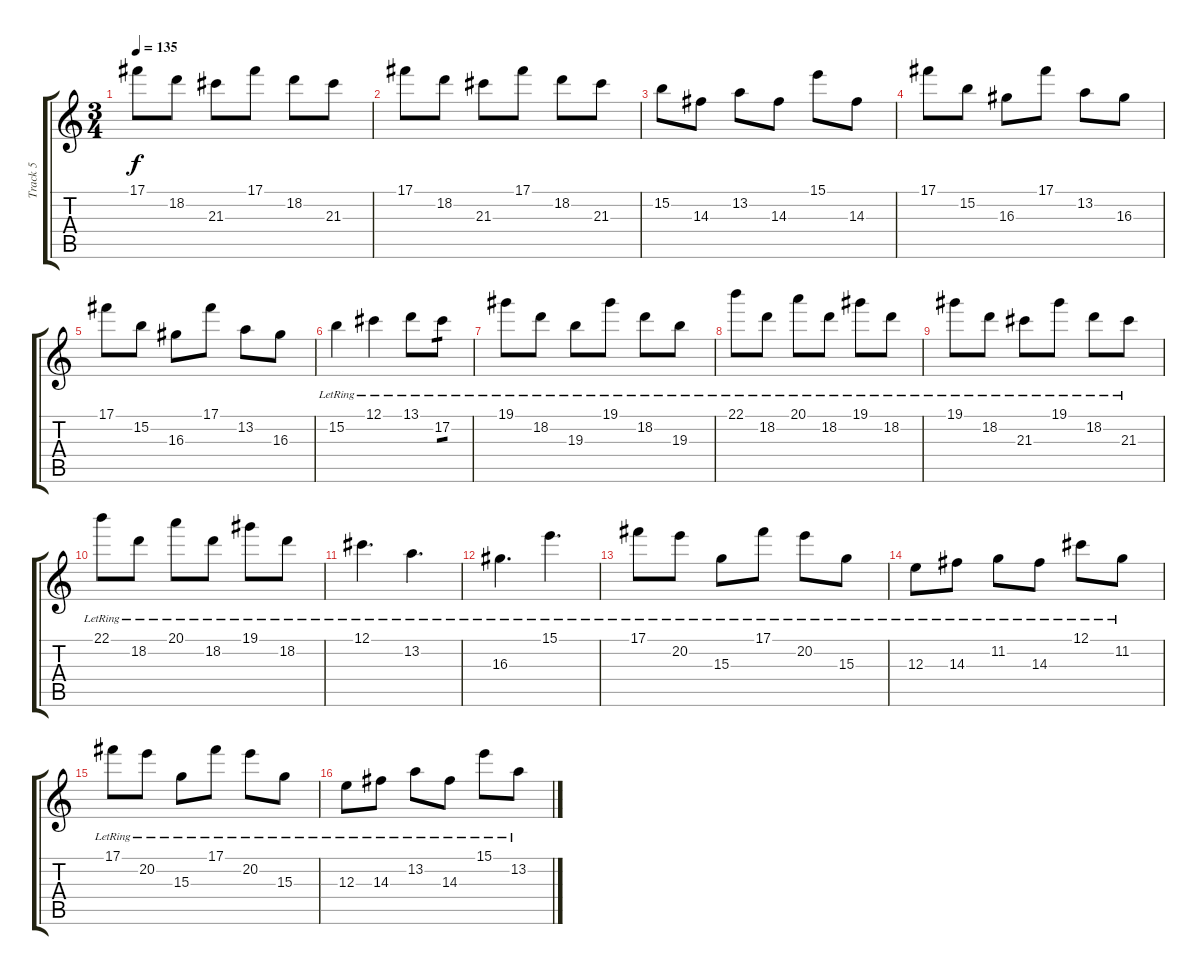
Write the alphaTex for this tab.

\track ("Track 5" "Track 5") {instrument distortionguitar}
\staff {score tabs}
\tuning (Db4 Ab3 E3 B2 Gb2 Db2) {hide}
\ts (3 4)
\tempo 135
\clef g2
\ks c
17.1.8{dy f} 18.2.8 21.3.8 17.1.8 18.2.8 21.3.8 |
17.1.8 18.2.8 21.3.8 17.1.8 18.2.8 21.3.8 |
15.2.8 14.3.8 13.2.8 14.3.8 15.1.8 14.3.8 |
17.1.8 15.2.8 16.3.8 17.1.8 13.2.8 16.3.8 |
17.1.8 15.2.8 16.3.8 17.1.8 13.2.8 16.3.8 |
15.2{lr}.4 12.1{lr}.4 13.1{lr}.8 17.2{lr}.8{tp 1} |
19.1{lr}.8 18.2{lr}.8 19.3{lr}.8 19.1{lr}.8 18.2{lr}.8 19.3{lr}.8 |
22.1{lr}.8 18.2{lr}.8 20.1{lr}.8 18.2{lr}.8 19.1{lr}.8 18.2{lr}.8 |
19.1{lr}.8 18.2{lr}.8 21.3{lr}.8 19.1{lr}.8 18.2{lr}.8 21.3{lr}.8 |
22.1{lr}.8 18.2{lr}.8 20.1{lr}.8 18.2{lr}.8 19.1{lr}.8 18.2{lr}.8 |
12.1{lr}.4{d} 13.2{lr}.4{d} |
16.3{lr}.4{d} 15.1{lr}.4{d} |
17.1{lr}.8 20.2{lr}.8 15.3{lr}.8 17.1{lr}.8 20.2{lr}.8 15.3{lr}.8 |
12.3{lr}.8 14.3{lr}.8 11.2{lr}.8 14.3{lr}.8 12.1{lr}.8 11.2{lr}.8 |
17.1{lr}.8 20.2{lr}.8 15.3{lr}.8 17.1{lr}.8 20.2{lr}.8 15.3{lr}.8 |
12.3{lr}.8 14.3{lr}.8 13.2{lr}.8 14.3{lr}.8 15.1{lr}.8 13.2{lr}.8
